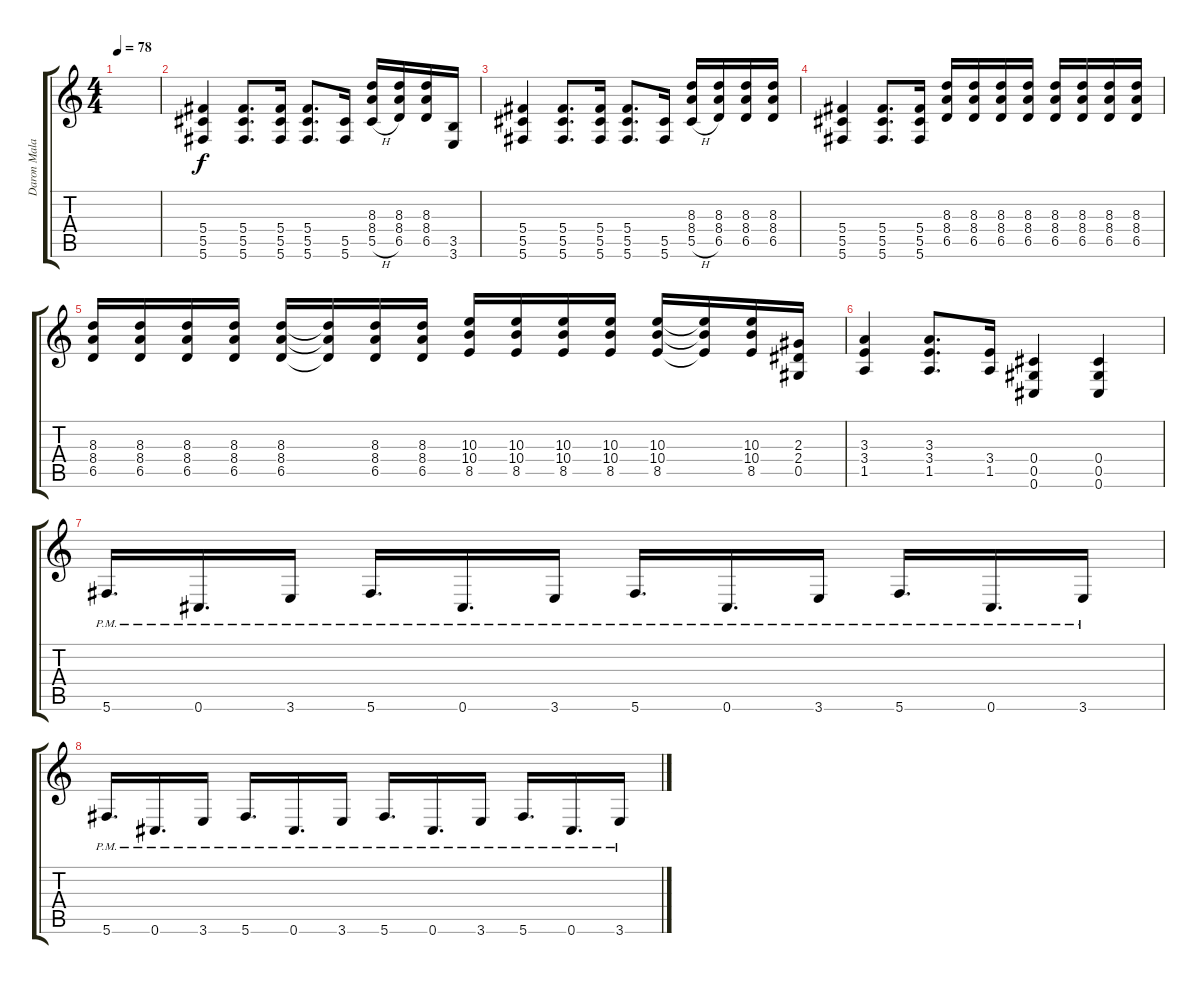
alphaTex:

\track ("Daron Malakian (Rythm Guitar)" "Daron Mala") {instrument distortionguitar}
\staff {score tabs}
\tuning (Eb4 Bb3 Gb3 Db3 Ab2 Db2) {hide}
\ts (4 4)
\tempo 78
\clef g2
\ks c
|
(5.4 5.5 5.6).4 (5.4 5.5 5.6).8{d} (5.4 5.5 5.6).16 (5.4 5.5 5.6).8{d} (5.5 5.6).16 (8.3 8.4 5.5{h}).16 (8.3 8.4 6.5).16 (8.3 8.4 6.5).16 (3.5 3.6).16 |
(5.4 5.5 5.6).4 (5.4 5.5 5.6).8{d} (5.4 5.5 5.6).16 (5.4 5.5 5.6).8{d} (5.5 5.6).16 (8.3 8.4 5.5{h}).16 (8.3 8.4 6.5).16 (8.3 8.4 6.5).16 (8.3 8.4 6.5).16 |
(5.4 5.5 5.6).4 (5.4 5.5 5.6).8{d} (5.4 5.5 5.6).16 (8.3 8.4 6.5).16 (8.3 8.4 6.5).16 (8.3 8.4 6.5).16 (8.3 8.4 6.5).16 (8.3 8.4 6.5).16 (8.3 8.4 6.5).16 (8.3 8.4 6.5).16 (8.3 8.4 6.5).16 |
(8.3 8.4 6.5).16 (8.3 8.4 6.5).16 (8.3 8.4 6.5).16 (8.3 8.4 6.5).16 (8.3 8.4 6.5).16 (8.3{t} 8.4{t} 6.5{t}).16 (8.3 8.4 6.5).16 (8.3 8.4 6.5).16 (10.3 10.4 8.5).16 (10.3 10.4 8.5).16 (10.3 10.4 8.5).16 (10.3 10.4 8.5).16 (10.3 10.4 8.5).16 (10.3{t} 10.4{t} 8.5{t}).16 (10.3 10.4 8.5).16 (2.3 2.4 0.5).16 |
(3.3 3.4 1.5).4 (3.3 3.4 1.5).8{d} (3.4 1.5).16 (0.4 0.5 0.6).4 (0.4 0.5 0.6).4 |
5.6{pm}.16{d balance 2} 0.6{pm}.16{d} 3.6{pm}.16 5.6{pm}.16{d} 0.6{pm}.16{d} 3.6{pm}.16 5.6{pm}.16{d} 0.6{pm}.16{d} 3.6{pm}.16 5.6{pm}.16{d} 0.6{pm}.16{d} 3.6{pm}.16 |
5.6{pm}.16{d} 0.6{pm}.16{d} 3.6{pm}.16 5.6{pm}.16{d} 0.6{pm}.16{d} 3.6{pm}.16 5.6{pm}.16{d} 0.6{pm}.16{d} 3.6{pm}.16 5.6{pm}.16{d} 0.6{pm}.16{d} 3.6{pm}.16
